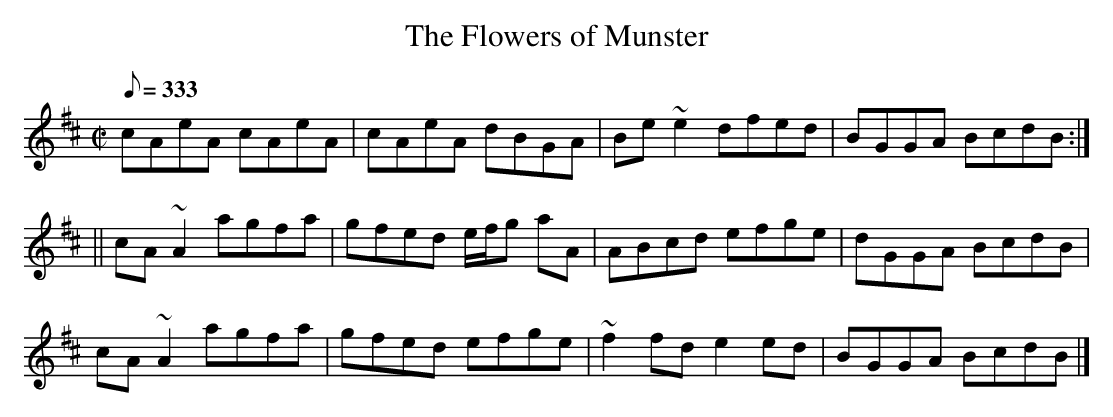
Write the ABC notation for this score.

X:1
T:The Flowers of Munster
L:1/8
Q:333
M:C|
K:Amix
cAeA cAeA|cAeA dBGA|Be ~e2 dfed|BGGA BcdB:|
||cA ~A2 agfa|gfed e/f/g aA|ABcd efge|dGGA BcdB|
cA ~A2 agfa|gfed efge|~f2 fd e2 ed|BGGA BcdB|]
